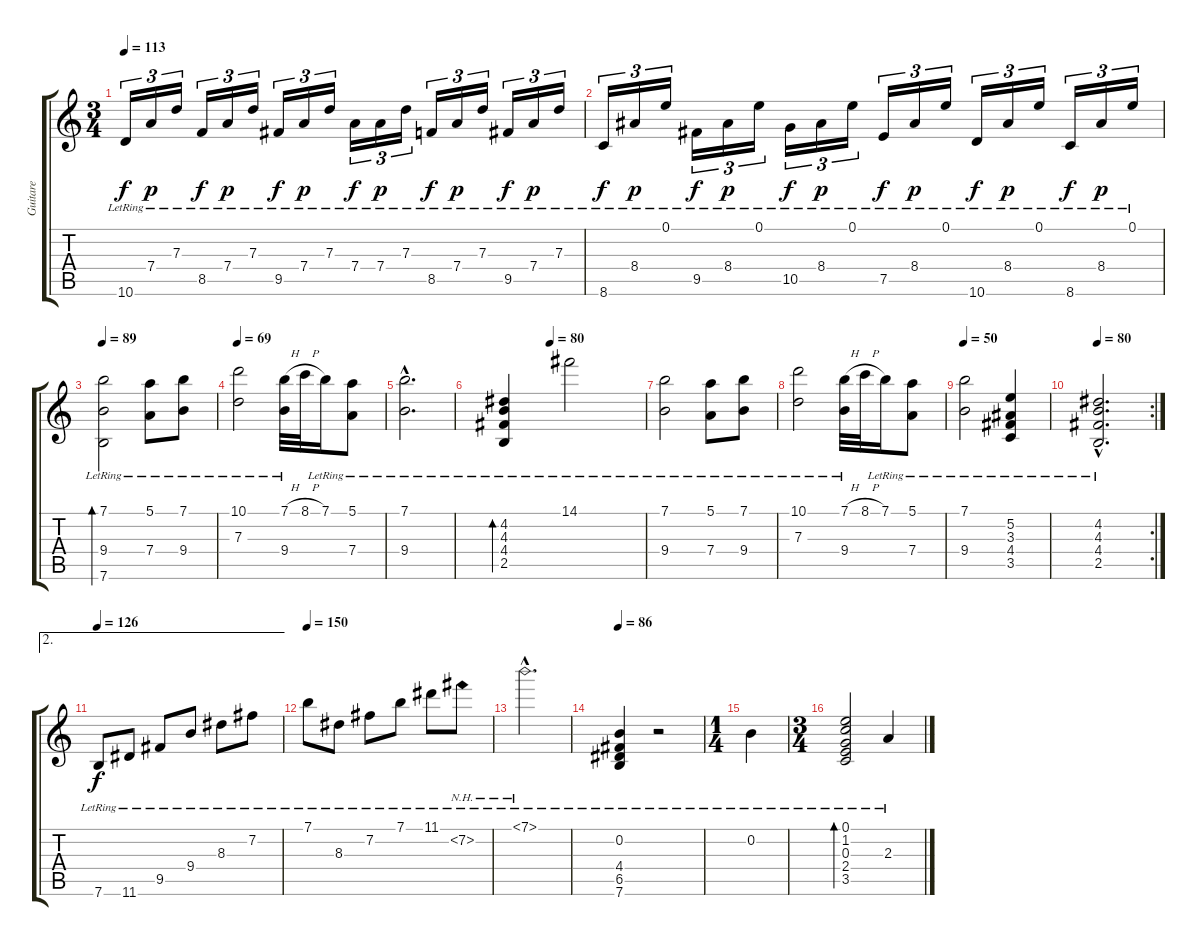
\track ("Guitare" "Guitare") {instrument acousticguitarnylon}
\staff {score tabs}
\tuning (E4 B3 G3 D3 A2 E2) {hide}
\ts (3 4)
\tempo 113
\clef g2
\ks c
10.6{lr}.16{tu (3 2) dy f} 7.4{lr}.16{tu (3 2) dy p} 7.3{lr}.16{tu (3 2)} 8.5{lr}.16{tu (3 2) dy f} 7.4{lr}.16{tu (3 2) dy p} 7.3{lr}.16{tu (3 2)} 9.5{lr}.16{tu (3 2) dy f} 7.4{lr}.16{tu (3 2) dy p} 7.3{lr}.16{tu (3 2)} 7.4{lr}.16{tu (3 2) dy f} 7.4{lr}.16{tu (3 2) dy p} 7.3{lr}.16{tu (3 2)} 8.5{lr}.16{tu (3 2) dy f} 7.4{lr}.16{tu (3 2) dy p} 7.3{lr}.16{tu (3 2)} 9.5{lr}.16{tu (3 2) dy f} 7.4{lr}.16{tu (3 2) dy p} 7.3{lr}.16{tu (3 2)} |
8.6{lr}.16{tu (3 2) dy f} 8.4{lr}.16{tu (3 2) dy p} 0.1{lr}.16{tu (3 2)} 9.5{lr}.16{tu (3 2) dy f} 8.4{lr}.16{tu (3 2) dy p} 0.1{lr}.16{tu (3 2)} 10.5{lr}.16{tu (3 2) dy f} 8.4{lr}.16{tu (3 2) dy p} 0.1{lr}.16{tu (3 2)} 7.5{lr}.16{tu (3 2) dy f} 8.4{lr}.16{tu (3 2) dy p} 0.1{lr}.16{tu (3 2)} 10.6{lr}.16{tu (3 2) dy f} 8.4{lr}.16{tu (3 2) dy p} 0.1{lr}.16{tu (3 2)} 8.6{lr}.16{tu (3 2) dy f} 8.4{lr}.16{tu (3 2) dy p} 0.1{lr}.16{tu (3 2)} |
\tempo 89
(7.1{lr} 9.4{lr} 7.6{lr}).2{bd 60} (5.1{lr} 7.4{lr}).8 (7.1{lr} 9.4{lr}).8 |
\tempo 69
(10.1{lr} 7.3{lr}).2 (7.1{h} 9.4{lr}).32 8.1{h}.32 7.1{lr}.16 (5.1{lr} 7.4{lr}).8 |
(7.1{hac lr} 9.4{hac lr}).2{d} |
\tempo (80 0.3333333333333333)
(4.2{lr} 4.3{lr} 4.4{lr} 2.5{lr}).4{bd 60} 14.1{lr}.2 |
(7.1{lr} 9.4{lr}).2 (5.1{lr} 7.4{lr}).8 (7.1{lr} 9.4{lr}).8 |
(10.1{lr} 7.3{lr}).2 (7.1{h} 9.4{lr}).32 8.1{h}.32 7.1{lr}.16 (5.1{lr} 7.4{lr}).8 |
\tempo 50
(7.1{lr} 9.4{lr}).2 (5.2{lr} 3.3{lr} 4.4{lr} 3.5{lr}).4 |
\rc 2
\tempo 80
(4.2{hac lr} 4.3{hac lr} 4.4{hac lr} 2.5{hac lr}).2{d} |
\ae 2
\tempo 126
7.6{lr}.8{dy f} 11.6{lr}.8 9.5{lr}.8 9.4{lr}.8 8.3{lr}.8 7.2{lr}.8 |
\tempo 150
7.1{lr}.8 8.3{lr}.8 7.2{lr}.8 7.1{lr}.8 11.1{lr}.8 7.2{nh lr}.8 |
7.1{nh hac lr}.2{d} |
\tempo 86
(0.2{lr} 4.4{lr} 6.5{lr} 7.6{lr}).4 r.2 |
\ts (1 4)
0.2{lr}.4 |
\ts (3 4)
(0.1{lr} 1.2{lr} 0.3{lr} 2.4{lr} 3.5{lr}).2{bd 120} 2.3{lr}.4
